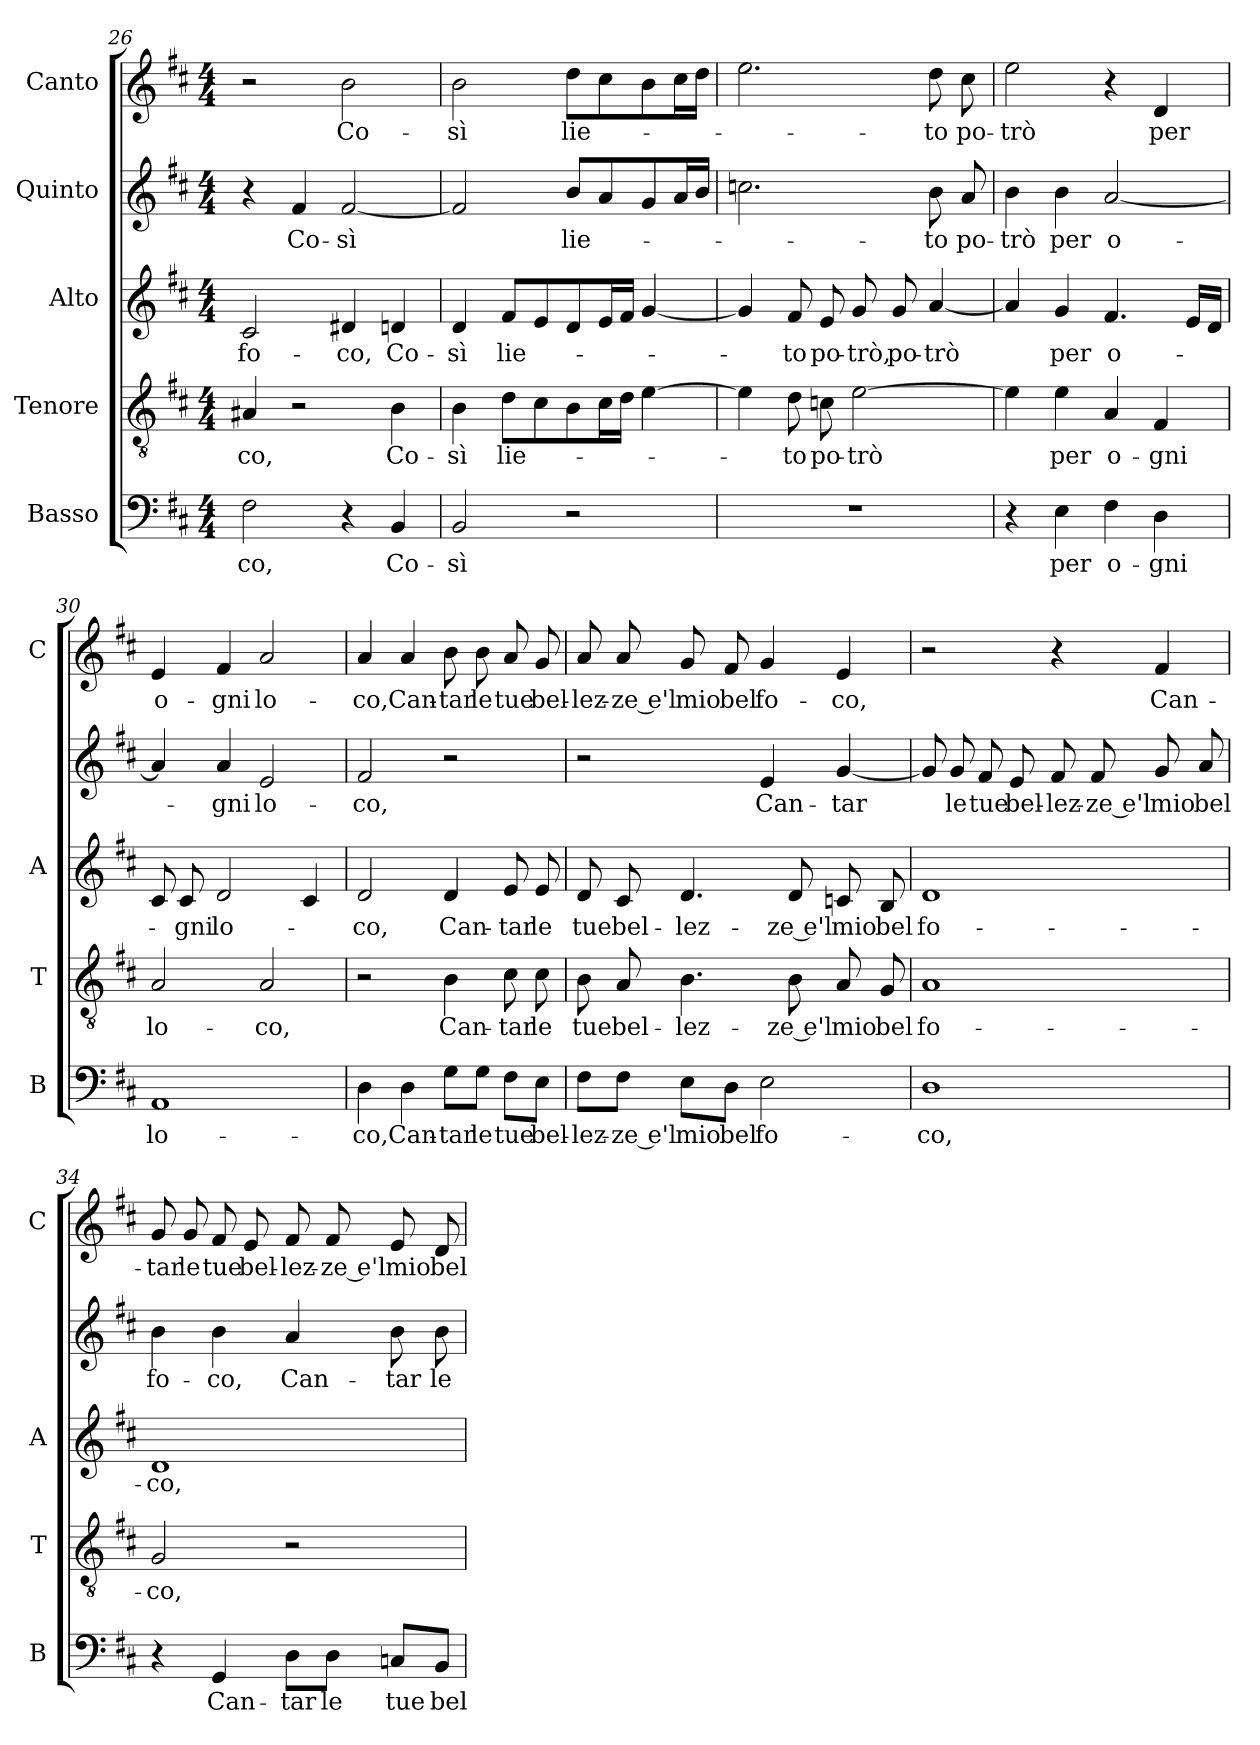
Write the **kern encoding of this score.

**kern	**text	**kern	**text	**kern	**text	**kern	**text	**kern	**text
*part5	*part5	*part4	*part4	*part3	*part3	*part2	*part2	*part1	*part1
*staff5	*staff5	*staff4	*staff4	*staff3	*staff3	*staff2	*staff2	*staff1	*staff1
*I"Basso	*	*I"Tenore	*	*I"Alto	*	*I"Quinto	*	*I"Canto	*
*I'B	*	*I'T	*	*I'A	*	*	*	*I'C	*
*clefF4	*	*clefGv2	*	*clefG2	*	*clefG2	*	*clefG2	*
*k[f#c#]	*	*k[f#c#]	*	*k[f#c#]	*	*k[f#c#]	*	*k[f#c#]	*
*D:	*	*D:	*	*D:	*	*D:	*	*D:	*
*M4/4	*	*M4/4	*	*M4/4	*	*M4/4	*	*M4/4	*
=26	=26	=26	=26	=26	=26	=26	=26	=26	=26
!	!LO:LY:b	!	!LO:LY:b	!	!LO:LY:b	!	!	!	!
2F#\	-co,	4A#X/	-co,	2c#/	fo-	4r	.	2r	.
!	!	!	!	!	!	!	!LO:LY:b	!	!
.	.	2r	.	.	.	4f#/	Co-	.	.
!	!	!	!	!	!LO:LY:b	!	!LO:LY:b	!	!LO:LY:b
4r	.	.	.	4d#X/	-co,	[2f#/	-sì	2b\	Co-
!	!LO:LY:b	!	!LO:LY:b	!	!LO:LY:b	!	!	!	!
4BB/	Co-	4B\	Co-	4dn/	Co-	.	.	.	.
!!LO:LB:g=z
=27	=27	=27	=27	=27	=27	=27	=27	=27	=27
!	!LO:LY:b	!	!LO:LY:b	!	!LO:LY:b	!	!	!	!LO:LY:b
2BB/	-sì	4B\	-sì	4d/	-sì	2f#/]	.	2b\	-sì
!	!	!	!LO:LY:b	!	!LO:LY:b	!	!	!	!
.	.	8d\L	lie-	8f#/L	lie-	.	.	.	.
.	.	8c#\	.	8e/	.	.	.	.	.
!	!	!	!	!	!	!	!LO:LY:b	!	!LO:LY:b
2r	.	8B\	.	8d/	.	8b/L	lie-	8dd\L	lie-
.	.	16c#\L	.	16e/L	.	8a/	.	8cc#\	.
.	.	16d\JJ	.	16f#/JJ	.	.	.	.	.
.	.	[4e\	.	[4g/	.	8g/	.	8b\	.
.	.	.	.	.	.	16a/L	.	16cc#\L	.
.	.	.	.	.	.	16b/JJ	.	16dd\JJ	.
=28	=28	=28	=28	=28	=28	=28	=28	=28	=28
1r	.	4e\]	.	4g/]	.	2.ccn\	.	2.ee\	.
!	!	!	!LO:LY:b	!	!LO:LY:b	!	!	!	!
.	.	8d\	-to	8f#/	-to	.	.	.	.
!	!	!	!LO:LY:b	!	!LO:LY:b	!	!	!	!
.	.	8cn\	po-	8e/	po-	.	.	.	.
!	!	!	!LO:LY:b	!	!LO:LY:b	!	!	!	!
.	.	[2e\	-trò	8g/	-trò,	.	.	.	.
!	!	!	!	!	!LO:LY:b	!	!	!	!
.	.	.	.	8g/	po-	.	.	.	.
!	!	!	!	!	!LO:LY:b	!	!LO:LY:b	!	!LO:LY:b
.	.	.	.	[4a/	-trò	8b\	-to	8dd\	-to
!	!	!	!	!	!	!	!LO:LY:b	!	!LO:LY:b
.	.	.	.	.	.	8a/	po-	8cc#\	po-
=29	=29	=29	=29	=29	=29	=29	=29	=29	=29
!	!	!	!	!	!	!	!LO:LY:b	!	!LO:LY:b
4r	.	4e\]	.	4a/]	.	4b\	-trò	2ee\	-trò
!	!LO:LY:b	!	!LO:LY:b	!	!LO:LY:b	!	!LO:LY:b	!	!
4E\	per	4e\	per	4g/	per	4b\	per	.	.
!	!LO:LY:b	!	!LO:LY:b	!	!LO:LY:b	!	!LO:LY:b	!	!
4F#\	o-	4A/	o-	4.f#/	o-	[2a/	o-	4r	.
!	!LO:LY:b	!	!LO:LY:b	!	!	!	!	!	!LO:LY:b
4D\	-gni	4F#/	-gni	.	.	.	.	4d/	per
.	.	.	.	16e/LL	.	.	.	.	.
.	.	.	.	16d/JJ	.	.	.	.	.
=30	=30	=30	=30	=30	=30	=30	=30	=30	=30
!	!LO:LY:b	!	!LO:LY:b	!	!	!	!	!	!LO:LY:b
1AA	lo-	2A/	lo-	8c#/	.	4a/]	.	4e/	o-
!	!	!	!	!	!LO:LY:b	!	!	!	!
.	.	.	.	8c#/	-gni	.	.	.	.
!	!	!	!	!	!LO:LY:b	!	!LO:LY:b	!	!LO:LY:b
.	.	.	.	2d/	lo-	4a/	-gni	4f#/	-gni
!	!	!	!LO:LY:b	!	!	!	!LO:LY:b	!	!LO:LY:b
.	.	2A/	-co,	.	.	2e/	lo-	2a/	lo-
.	.	.	.	4c#/	.	.	.	.	.
=31	=31	=31	=31	=31	=31	=31	=31	=31	=31
!	!LO:LY:b	!	!	!	!LO:LY:b	!	!LO:LY:b	!	!LO:LY:b
4D\	-co,	2r	.	2d/	-co,	2f#/	-co,	4a/	-co,
!	!LO:LY:b	!	!	!	!	!	!	!	!LO:LY:b
4D\	Can-	.	.	.	.	.	.	4a/	Can-
!	!LO:LY:b	!	!LO:LY:b	!	!LO:LY:b	!	!	!	!LO:LY:b
8G\L	-tar	4B\	Can-	4d/	Can-	2r	.	8b\	-tar
!	!LO:LY:b	!	!	!	!	!	!	!	!LO:LY:b
8G\J	le	.	.	.	.	.	.	8b\	le
!	!LO:LY:b	!	!LO:LY:b	!	!LO:LY:b	!	!	!	!LO:LY:b
8F#\L	tue	8c#\	-tar	8e/	-tar	.	.	8a/	tue
!	!LO:LY:b	!	!LO:LY:b	!	!LO:LY:b	!	!	!	!LO:LY:b
8E\J	bel-	8c#\	le	8e/	le	.	.	8g/	bel-
!!LO:LB:g=z
=32	=32	=32	=32	=32	=32	=32	=32	=32	=32
!	!LO:LY:b	!	!LO:LY:b	!	!LO:LY:b	!	!	!	!LO:LY:b
8F#\L	-lez-	8B\	tue	8d/	tue	2r	.	8a/	-lez-
!	!LO:LY:b	!	!LO:LY:b	!	!LO:LY:b	!	!	!	!LO:LY:b
8F#\J	-ze e'l	8A/	bel-	8c#/	bel-	.	.	8a/	-ze e'l
!	!LO:LY:b	!	!LO:LY:b	!	!LO:LY:b	!	!	!	!LO:LY:b
8E\L	mio	4.B\	-lez-	4.d/	-lez-	.	.	8g/	mio
!	!LO:LY:b	!	!	!	!	!	!	!	!LO:LY:b
8D\J	bel	.	.	.	.	.	.	8f#/	bel
!	!LO:LY:b	!	!	!	!	!	!LO:LY:b	!	!LO:LY:b
2E\	fo-	.	.	.	.	4e/	Can-	4g/	fo-
!	!	!	!LO:LY:b	!	!LO:LY:b	!	!	!	!
.	.	8B\	-ze e'l	8d/	-ze e'l	.	.	.	.
!	!	!	!LO:LY:b	!	!LO:LY:b	!	!LO:LY:b	!	!LO:LY:b
.	.	8A/	mio	8cn/	mio	[4g/	-tar	4e/	-co,
!	!	!	!LO:LY:b	!	!LO:LY:b	!	!	!	!
.	.	8G/	bel	8B/	bel	.	.	.	.
=33	=33	=33	=33	=33	=33	=33	=33	=33	=33
!	!LO:LY:b	!	!LO:LY:b	!	!LO:LY:b	!	!	!	!
1D	-co,	1A	fo-	1d	fo-	8g/]	.	2r	.
!	!	!	!	!	!	!	!LO:LY:b	!	!
.	.	.	.	.	.	8g/	le	.	.
!	!	!	!	!	!	!	!LO:LY:b	!	!
.	.	.	.	.	.	8f#/	tue	.	.
!	!	!	!	!	!	!	!LO:LY:b	!	!
.	.	.	.	.	.	8e/	bel-	.	.
!	!	!	!	!	!	!	!LO:LY:b	!	!
.	.	.	.	.	.	8f#/	-lez-	4r	.
!	!	!	!	!	!	!	!LO:LY:b	!	!
.	.	.	.	.	.	8f#/	-ze e'l	.	.
!	!	!	!	!	!	!	!LO:LY:b	!	!LO:LY:b
.	.	.	.	.	.	8g/	mio	4f#/	Can-
!	!	!	!	!	!	!	!LO:LY:b	!	!
.	.	.	.	.	.	8a/	bel	.	.
=34	=34	=34	=34	=34	=34	=34	=34	=34	=34
!	!	!	!LO:LY:b	!	!LO:LY:b	!	!LO:LY:b	!	!LO:LY:b
4r	.	2G/	-co,	1d	-co,	4b\	fo-	8g/	-tar
!	!	!	!	!	!	!	!	!	!LO:LY:b
.	.	.	.	.	.	.	.	8g/	le
!	!LO:LY:b	!	!	!	!	!	!LO:LY:b	!	!LO:LY:b
4GG/	Can-	.	.	.	.	4b\	-co,	8f#/	tue
!	!	!	!	!	!	!	!	!	!LO:LY:b
.	.	.	.	.	.	.	.	8e/	bel-
!	!LO:LY:b	!	!	!	!	!	!LO:LY:b	!	!LO:LY:b
8D\L	-tar	2r	.	.	.	4a/	Can-	8f#/	-lez-
!	!LO:LY:b	!	!	!	!	!	!	!	!LO:LY:b
8D\J	le	.	.	.	.	.	.	8f#/	-ze e'l
!	!LO:LY:b	!	!	!	!	!	!LO:LY:b	!	!LO:LY:b
8Cn/L	tue	.	.	.	.	8b\	-tar	8e/	mio
!	!LO:LY:b	!	!	!	!	!	!LO:LY:b	!	!LO:LY:b
8BB/J	bel-	.	.	.	.	8b\	le	8d/	bel
=	=	=	=	=	=	=	=	=	=
*-	*-	*-	*-	*-	*-	*-	*-	*-	*-
